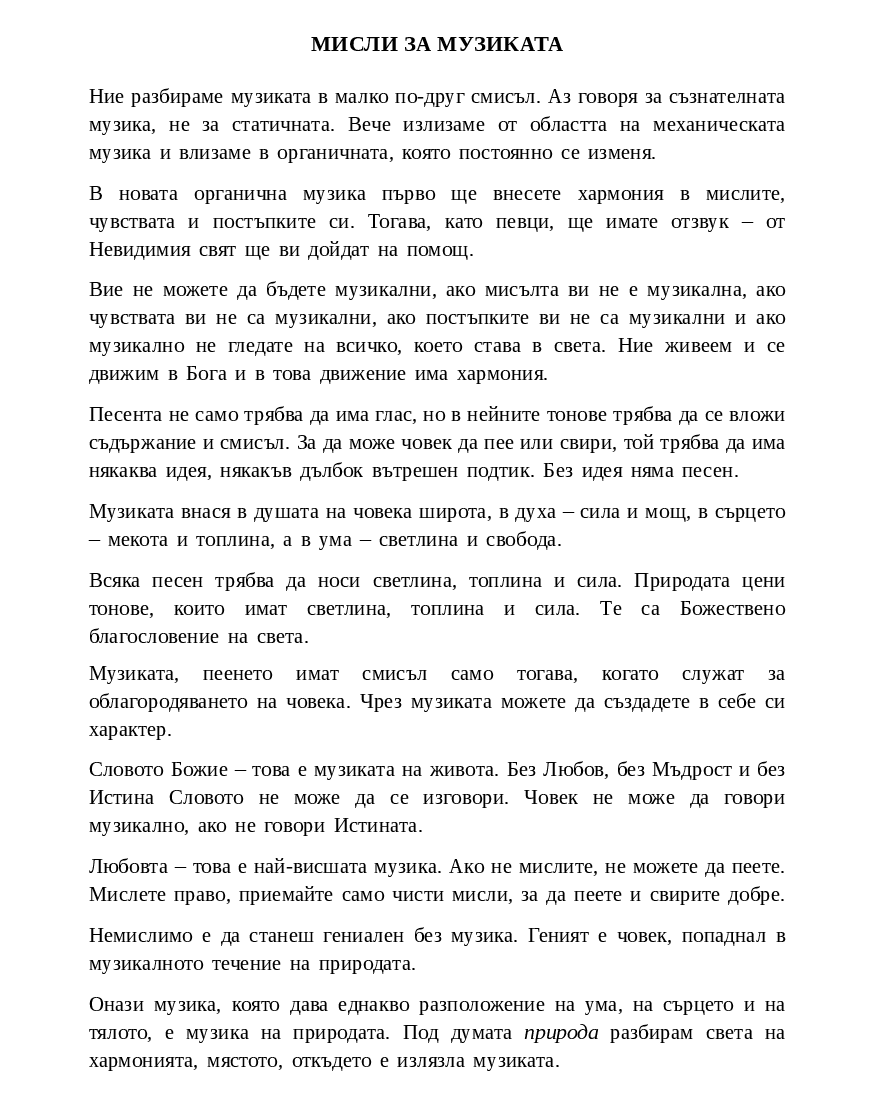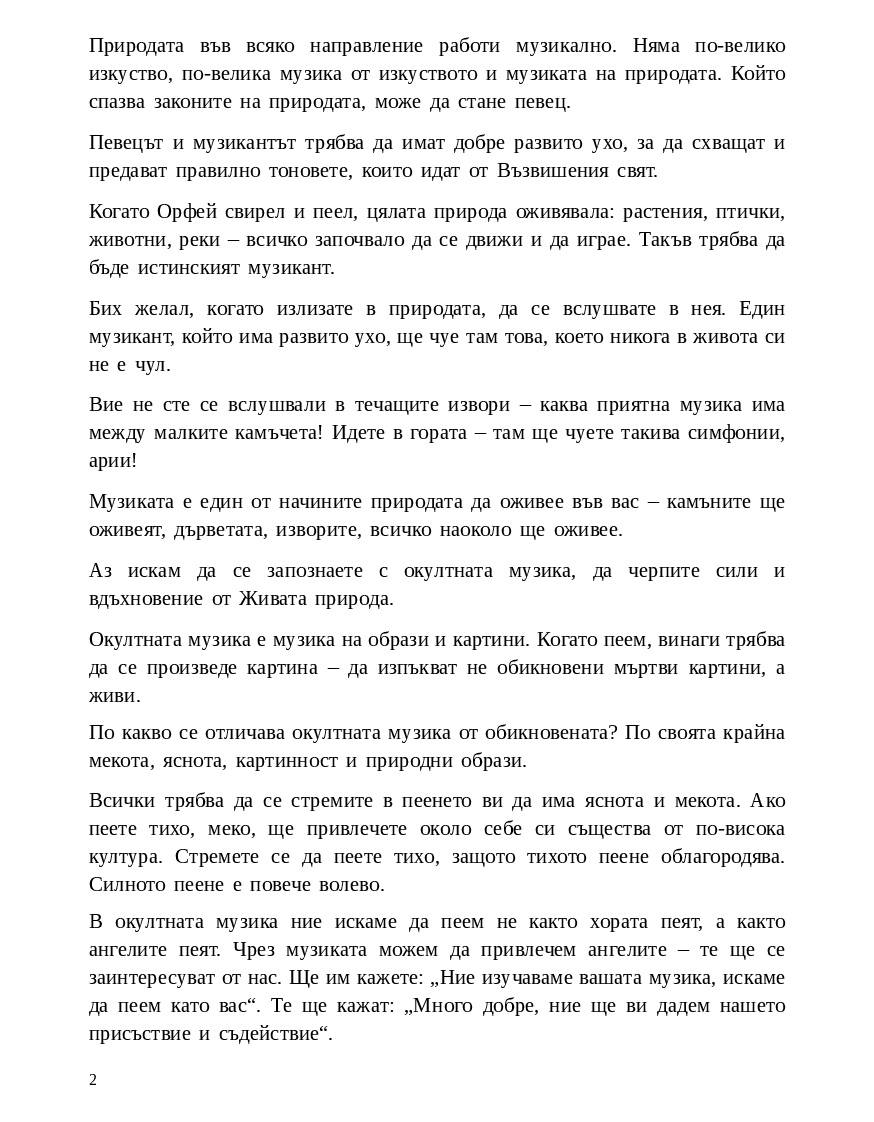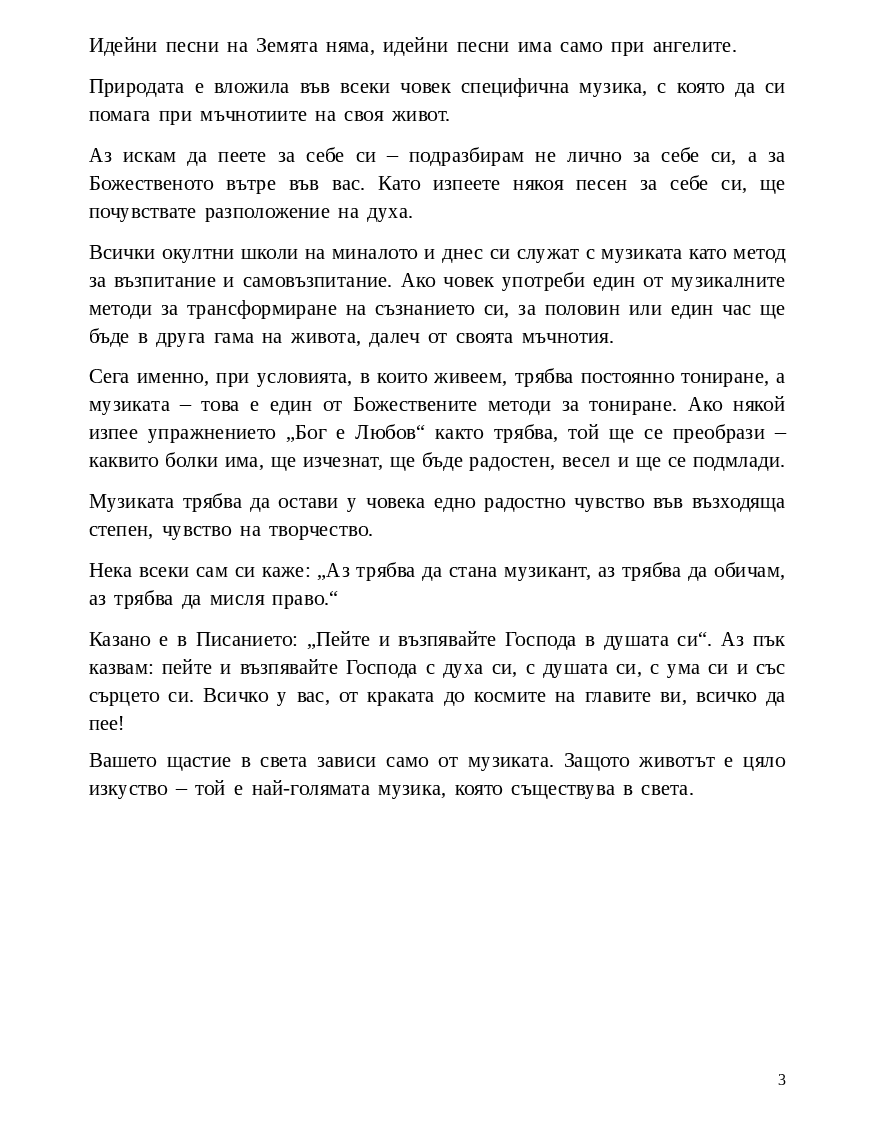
\version "2.24.3"

% include paper part and global functions
\include "include/globals.ily"

\bookpart {
  \paper {
    print-all-headers = ##f
    print-page-number = ##t
    print-first-page-number = ##f

    % put page numbers on the bottom
    oddHeaderMarkup = \markup ""
    evenHeaderMarkup = \markup ""
    oddFooterMarkup = \markup
    \fill-line {
      ""
      \if \should-print-page-number \fromproperty #'page:page-number-string
    }
    evenFooterMarkup = \markup
    \fill-line {
      \if \should-print-page-number \fromproperty #'page:page-number-string
      ""
    }

    left-margin = 1.5\cm
    right-margin = 1.5\cm
    top-margin = 1.6\cm
    bottom-margin = 1.2\cm
    ragged-bottom = ##t % do not spread the staves to fill the whole vertical space


  }

  \tocItem \markup "Мисли за музиката"
  \markup \fontsize  #+3.0 { \fill-line \bold {"МИСЛИ ЗА МУЗИКАТА"} }

  \markup \fontsize #+2.5 {
    \vspace #1.5 \override #'(baseline-skip . 2.7)
    \justify {

      Ние разбираме музиката в малко по-друг смисъл. Аз говоря за съзнателната музика, не за статичната. Вече излизаме от областта на механическата музика и влизаме в органичната, която постоянно се изменя.

    }
  }
  \markup \fontsize #+2.5 {
    \vspace #1.0  \override #'(baseline-skip . 2.7)
    \justify {
      В новата органична музика първо ще внесете хармония в мислите, чувствата и постъпките си. Тогава, като певци, ще имате отзвук – от Невидимия свят ще ви дойдат на помощ.

    }
  }

  \markup \fontsize #+2.5 {
    \vspace #1.0  \override #'(baseline-skip . 2.7)
    \justify {
      Вие не можете да бъдете музикални, ако мисълта ви не е музикална, ако чувствата ви не са музикални, ако постъпките ви не са музикални и ако музикално не гледате на всичко, което става в света. Ние живеем и се движим в Бога и в това движение има хармония.
    }
  }
  \markup \fontsize #+2.5 {
    \vspace #1.0  \override #'(baseline-skip . 2.7)
    \justify {

      Песента не само трябва да има глас, но в нейните тонове трябва да се вложи съдържание и смисъл. За да може човек да пее или свири, той трябва да има някаква идея, някакъв дълбок вътрешен подтик. Без идея няма песен.
    }
  }
  \markup \fontsize #+2.5 {
    \vspace #1.0  \override #'(baseline-skip . 2.7)
    \justify {

      Музиката внася в душата на човека широта, в духа – сила и мощ, в сърцето – мекота и топлина, а в ума – светлина и свобода.
    }
  }

  \markup \fontsize #+2.5 {
    \vspace #1.0  \override #'(baseline-skip . 2.7)
    \justify {
      Всяка песен трябва да носи светлина, топлина и сила. Природата цени тонове, които имат светлина, топлина и сила. Те са Божествено благословение на света.
    }
  }

  \markup \fontsize #+2.5 {
    \vspace #1.0  \override #'(baseline-skip . 2.7)
    \justify {

      Музиката, пеенето имат смисъл само тогава, когато служат за облагородяването на човека. Чрез музиката можете да създадете в себе си характер.
    }
  }


  \markup \fontsize #+2.5 {
    \vspace #1.0  \override #'(baseline-skip . 2.7)
    \justify {

      Словото Божие – това е музиката на живота. Без Любов, без Мъдрост и без Истина Словото не може да се изговори. Човек не може да говори музикално, ако не говори Истината.
    }
  }

  \markup \fontsize #+2.5 {
    \vspace #1.0 \override #'(baseline-skip . 2.7)
    \justify {
      Любовта – това е най-висшата музика. Ако не мислите, не можете да пеете. Мислете право, приемайте само чисти мисли, за да пеете и свирите добре.
    }
  }

  \markup \fontsize #+2.5 {
    \vspace #1.0 \override #'(baseline-skip . 2.7)
    \justify {

      Немислимо е да станеш гениален без музика. Геният е човек, попаднал в музикалното течение на природата.


    }
  }



  \markup \fontsize #+2.5 {
    \vspace #1.0 \override #'(baseline-skip . 2.7)
    \justify {

      Онази музика, която дава еднакво разположение на ума, на сърцето и на тялото, е музика на природата. Под думата \italic"природа" разбирам света на хармонията, мястото, откъдето е излязла музиката.

    }
  }

  \markup \fontsize #+2.5 {
    \vspace #1.0 \override #'(baseline-skip . 2.7)
    \justify {
      Природата във всяко направление работи музикално. Няма по-велико изкуство, по-велика музика от изкуството и музиката на природата. Който спазва законите на природата, може да стане певец.


    }
  }
  \markup \fontsize #+2.5 {
    \vspace #1.0 \override #'(baseline-skip . 2.7)
    \justify {

      Певецът и музикантът трябва да имат добре развито ухо, за да схващат и предават правилно тоновете, които идат от Възвишения свят.

    }
  }
  \markup \fontsize #+2.5 {
    \vspace #1.0 \override #'(baseline-skip . 2.7)
    \justify {

      Когато Орфей свирел и пеел, цялата природа оживявала: растения, птички, животни, реки – всичко започвало да се движи и да играе. Такъв трябва да бъде истинският музикант.

    }
  }
  \markup \fontsize #+2.5 {
    \vspace #1.0 \override #'(baseline-skip . 2.7)
    \justify {
      Бих желал, когато излизате в природата, да се вслушвате в нея. Един музикант, който има развито ухо, ще чуе там това, което никога в живота си не е чул.

    }
  }
  \markup \fontsize #+2.5 {
    \vspace #1.0 \override #'(baseline-skip . 2.7)
    \justify {

      Вие не сте се вслушвали в течащите извори – каква приятна музика има между малките камъчета! Идете в гората – там ще чуете такива симфонии, арии!

    }
  }
  \markup \fontsize #+2.5 {
    \vspace #1.0 \override #'(baseline-skip . 2.7)
    \justify {

      Музиката е един от начините природата да оживее във вас – камъните ще оживеят, дърветата, изворите, всичко наоколо ще оживее.

    }
  }
  \markup \fontsize #+2.5 {
    \vspace #1.0 \override #'(baseline-skip . 2.7)
    \justify {

      Аз искам да се запознаете с окултната музика, да черпите сили и вдъхновение от Живата природа.

    }
  }


  \markup \fontsize #+2.5 {
    \vspace #1.0 \override #'(baseline-skip . 2.7)
    \justify {

      Окултната музика е музика на образи и картини. Когато пеем, винаги трябва да се произведе картина – да изпъкват не обикновени мъртви картини, а живи.

    }
  }

  \markup \fontsize #+2.5 {
    \vspace #1.0 \override #'(baseline-skip . 2.7)
    \justify {

      По какво се отличава окултната музика от обикновената? По своята крайна мекота, яснота, картинност и природни образи.

    }
  }


  \markup \fontsize #+2.5 {
    \vspace #1.0 \override #'(baseline-skip . 2.7)
    \justify {


      Всички трябва да се стремите в пеенето ви да има яснота и мекота. Ако пеете тихо, меко, ще привлечете около себе си същества от по-висока култура. Стремете се да пеете тихо, защото тихото пеене облагородява. Силното пеене е повече волево.

    }
  }


  \markup \fontsize #+2.5 {
    \vspace #1.0 \override #'(baseline-skip . 2.7)
    \justify {

      В окултната музика ние искаме да пеем не както хората пеят, а както ангелите пеят. Чрез музиката можем да привлечем ангелите – те ще се заинтересуват от нас. Ще им кажете: „Ние изучаваме вашата музика, искаме да пеем като вас“. Те ще кажат: „Много добре, ние ще ви дадем нашето присъствие и съдействие“.

    }
  }


  \markup \fontsize #+2.5 {
    \vspace #1.0 \override #'(baseline-skip . 2.7)
    \justify {

      Идейни песни на Земята няма, идейни песни има само при ангелите.

    }
  }


  \markup \fontsize #+2.5 {
    \vspace #1.0 \override #'(baseline-skip . 2.7)
    \justify {


      Природата е вложила във всеки човек специфична музика, с която да си помага при мъчнотиите на своя живот.
    }
  }


  \markup \fontsize #+2.5 {
    \vspace #1.0 \override #'(baseline-skip . 2.7)
    \justify {
      Аз искам да пеете за себе си – подразбирам не лично за себе си, а за Божественото вътре във вас. Като изпеете някоя песен за себе си, ще почувствате разположение на духа.


    }
  }


  \markup \fontsize #+2.5 {
    \vspace #1.0 \override #'(baseline-skip . 2.7)
    \justify {
      Всички окултни школи на миналото и днес си служат с музиката като метод за възпитание и самовъзпитание. Ако човек употреби един от музикалните методи за трансформиране на съзнанието си, за половин или един час ще бъде в друга гама на живота, далеч от своята мъчнотия.



    }
  }


  \markup \fontsize #+2.5 {
    \vspace #1.0 \override #'(baseline-skip . 2.7)
    \justify {

      Сега именно, при условията, в които живеем, трябва постоянно тониране, а музиката – това е един от Божествените методи за тониране. Ако някой изпее упражнението „Бог е Любов“ както трябва, той ще се преобрази – каквито болки има, ще изчезнат, ще бъде радостен, весел и ще се подмлади.

    }
  }


  \markup \fontsize #+2.5 {
    \vspace #1.0 \override #'(baseline-skip . 2.7)
    \justify {

      Музиката трябва да остави у човека едно радостно чувство във възходяща степен, чувство на творчество.

    }
  }


  \markup \fontsize #+2.5 {
    \vspace #1.0 \override #'(baseline-skip . 2.7)
    \justify {

      Нека всеки сам си каже: „Аз трябва да стана музикант, аз трябва да обичам, аз трябва да мисля право.“

    }
  }


  \markup \fontsize #+2.5 {
    \vspace #1.0 \override #'(baseline-skip . 2.7)
    \justify {

      Казано е в Писанието: „Пейте и възпявайте Господа в душата си“. Аз пък казвам: пейте и възпявайте Господа с духа си, с душата си, с ума си и със сърцето си. Всичко у вас, от краката до космите на главите ви, всичко да пее!

    }
  }

  \markup \fontsize #+2.5 {
    \vspace #1.0  \override #'(baseline-skip . 2.7)
    \justify {
      Вашето щастие в света зависи само от музиката. Защото животът е цяло изкуство – той е най-голямата музика, която съществува в света.
    }
  }




} % bookpart



% Più mosso
% „Weiße Bruderschaft“
